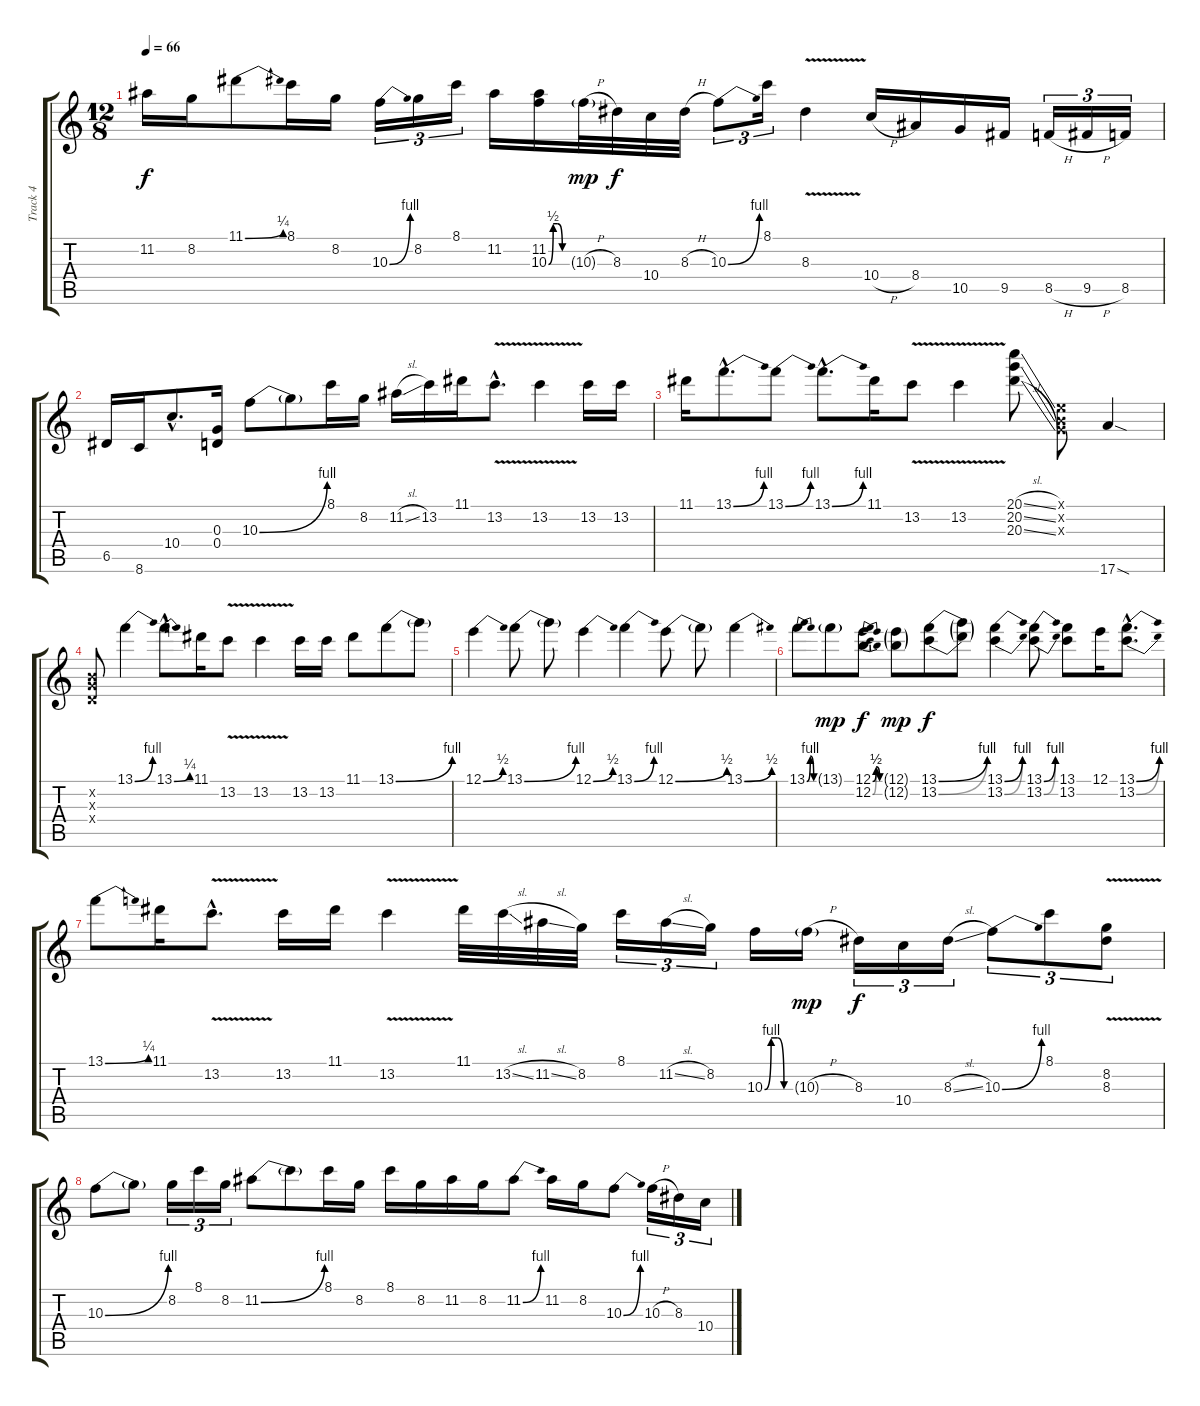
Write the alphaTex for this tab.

\track ("Track 4" "Track 4") {instrument overdrivenguitar}
\staff {score tabs}
\tuning (E4 B3 G3 D3 A2 E2) {hide}
\ts (12 8)
\tempo 66
\clef g2
\ks c
11.2.16{dy f} 8.2.16 11.1{be (bend 0 0 60 1)}.8 8.1.16 8.2.16 10.3{be (bend 0 0 60 4)}.16{tu (3 2)} 8.2.16{tu (3 2)} 8.1.16{tu (3 2)} 11.2.16 (11.2 10.3{be (custom 0 0 15 2 30 2 45 0 60 0)}).16 10.3{h g}.32{dy mp} 8.3.32{dy f} 10.4.32 8.3{h}.32 10.3{be (bend 0 0 60 4)}.8{tu (3 2)} 8.1.16{tu (3 2)} 8.3{v}.4 10.4{h}.16 8.4.16 10.5.16 9.5.16 8.5{h}.16{tu (3 2)} 9.5{h}.16{tu (3 2)} 8.5.16{tu (3 2)} |
6.5.16 8.6.16 10.4{hac}.8{d} (0.3 0.4).16 10.3{be (bend 0 0 60 4)}.8 10.3{t}.8 8.1.16 8.2.16 11.2{sl}.16 13.2.16 11.1.16 13.2{v hac}.8{d} 13.2{v}.4 13.2.16 13.2.16 |
11.1.16 13.1{be (bend 0 0 60 4) hac}.8{d} 13.1{be (bend 0 0 60 4)}.8 13.1{be (bend 0 0 60 4) hac}.8{d} 11.1.16 13.2{v}.8 13.2{v}.4 (20.1{sl} 20.2{sl} 20.3{sl}).8 (0.1{x} 0.2{x} 0.3{x}).8 17.6{sod}.4 |
(0.2{x} 0.3{x} 0.4{x}).8 13.1{be (bend 0 0 60 4)}.4 13.1{be (bend 0 0 60 1) hac}.8{d} 11.1.16 13.2{v}.8 13.2{v}.4 13.2.16 13.2.16 11.1.8 13.1{be (bend 0 0 60 4)}.8 13.1{t}.8 |
12.1{be (bend 0 0 60 2)}.4 13.1{be (bend 0 0 60 4)}.8 13.1{t}.8 12.1{be (bend 0 0 60 2)}.4 13.1{be (bend 0 0 60 4)}.4 12.1{be (bend 0 0 60 2)}.8 12.1{t}.8 13.1{be (bend 0 0 60 2)}.4 |
13.1{be (bendrelease 0 0 15 4 45 4 60 0)}.8 13.1{g}.8{dy mp} (12.1{be (bendrelease 0 0 15 2 45 2 60 0)} 12.2{be (bendrelease 0 0 15 2 45 2 60 0)}).8{dy f} (12.1{g} 12.2{g}).8{dy mp} (13.1{be (bend 0 0 60 4)} 13.2{be (bend 0 0 60 4)}).8{dy f} (13.1{t} 13.2{t}).8 (13.1{be (bend 0 0 60 4)} 13.2{be (bend 0 0 60 4)}).4 (13.1{be (bend 0 0 60 4)} 13.2{be (bend 0 0 60 4)}).8 (13.1 13.2).8 12.1.16 (13.1{be (bend 0 0 60 4) hac} 13.2{be (bend 0 0 60 4) hac}).8{d} |
13.1{be (bend 0 0 60 1)}.8 11.1.16 13.2{v hac}.8{d} 13.2.16 11.1.16 13.2{v}.4 11.1.32 13.2{sl}.32 11.2{sl}.32 8.2.32 8.1.16{tu (3 2)} 11.2{sl}.16{tu (3 2)} 8.2.16{tu (3 2)} 10.3{be (custom 0 0 15 4 30 4 45 0 60 0)}.16 10.3{h g}.16{dy mp} 8.3.16{tu (3 2) dy f} 10.4.16{tu (3 2)} 8.3{sl}.16{tu (3 2)} 10.3{be (bend 0 0 60 4)}.8{tu (3 2)} 8.1.8{tu (3 2)} (8.2 8.3{v}).8{tu (3 2)} |
10.3{be (bend 0 0 60 4)}.8 10.3{t}.8 8.2.16{tu (3 2)} 8.1.16{tu (3 2)} 8.2.16{tu (3 2)} 11.2{be (bend 0 0 60 4)}.8 11.2{t}.8 8.1.16 8.2.16 8.1.16 8.2.16 11.2.16 8.2.16 11.2{be (bend 0 0 60 4)}.8 11.2.16 8.2.16 10.3{be (bend 0 0 60 4)}.8 10.3{h}.16{tu (3 2)} 8.3.16{tu (3 2)} 10.4.16{tu (3 2)}
